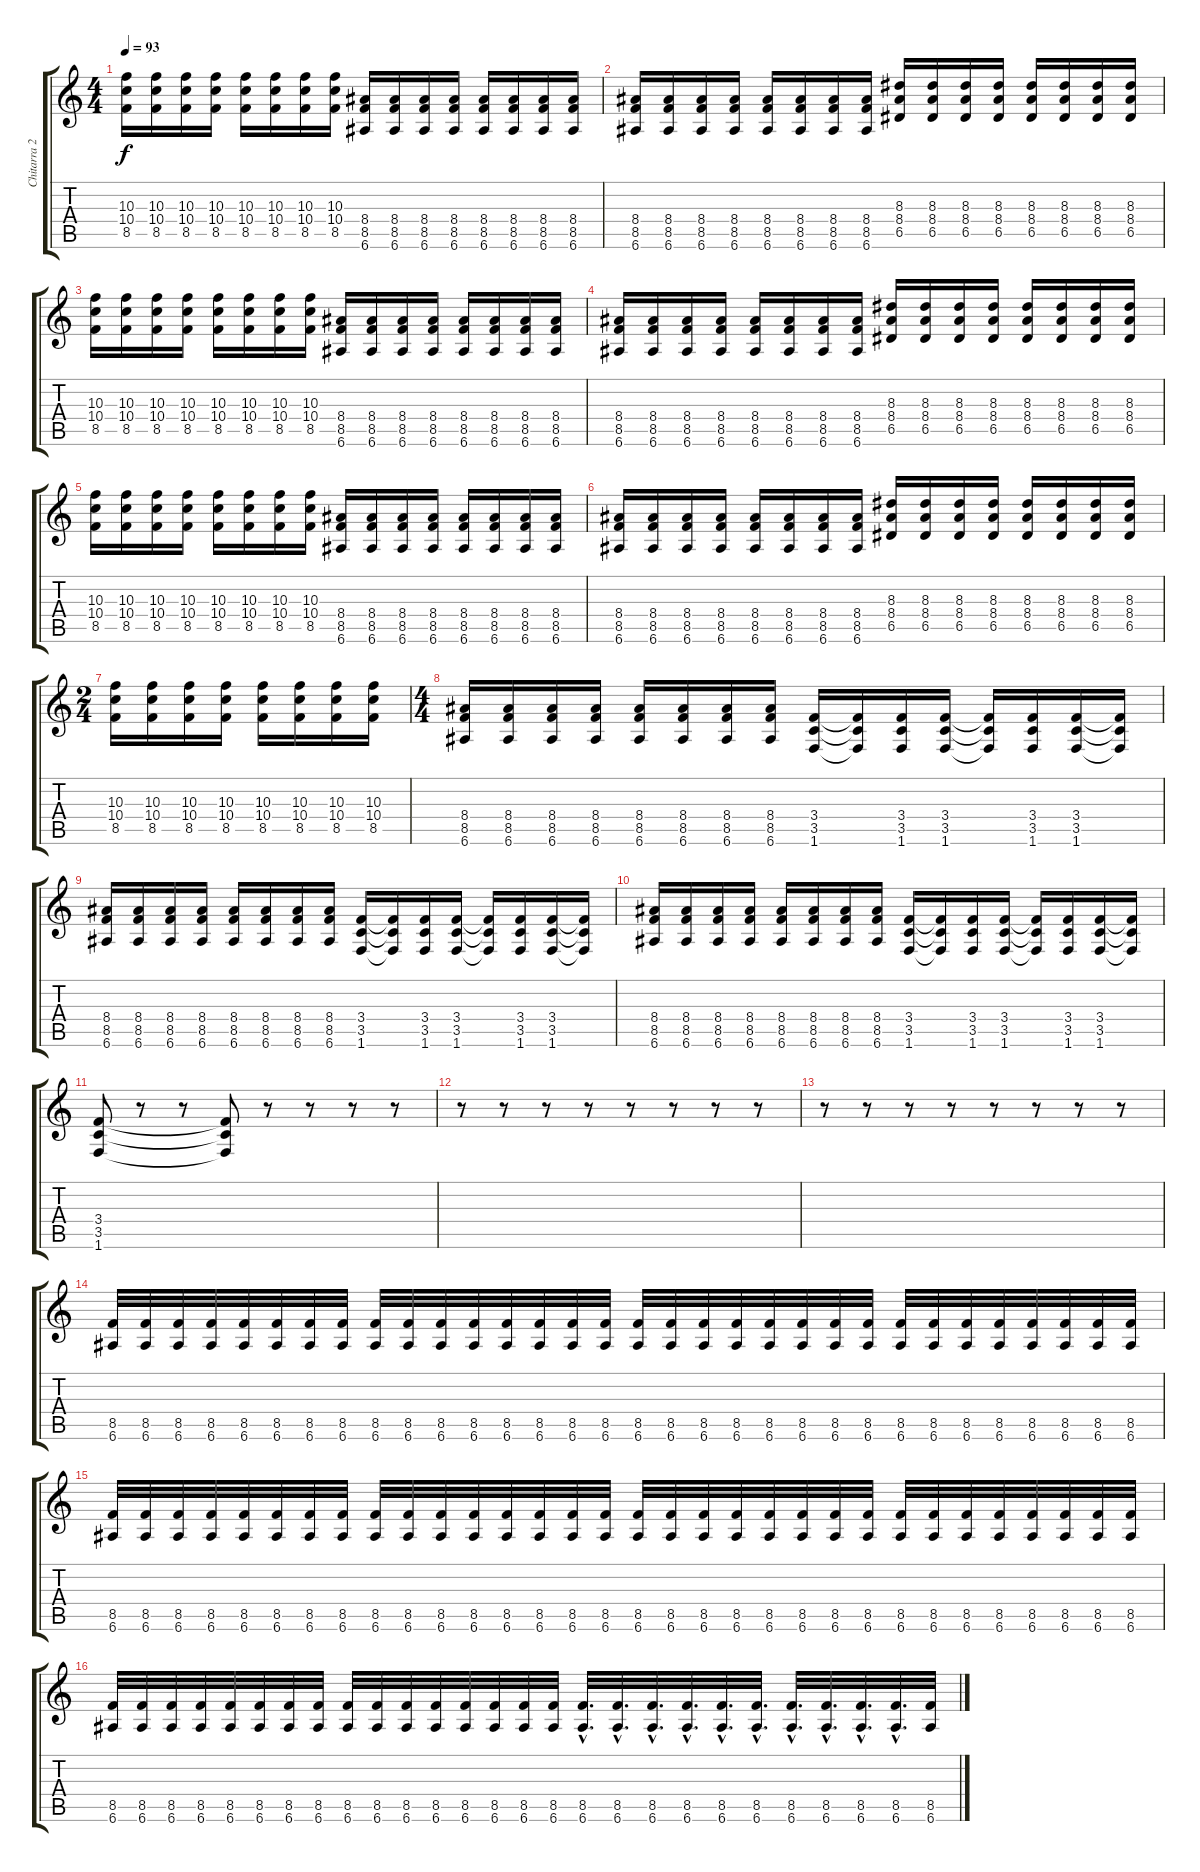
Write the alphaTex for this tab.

\track ("Chitarra 2" "Chitarra 2") {instrument distortionguitar}
\staff {score tabs}
\tuning (E4 B3 G3 D3 A2 E2) {hide}
\ts (4 4)
\tempo 93
\clef g2
\ks c
(10.3 10.4 8.5).16{dy f} (10.3 10.4 8.5).16 (10.3 10.4 8.5).16 (10.3 10.4 8.5).16 (10.3 10.4 8.5).16 (10.3 10.4 8.5).16 (10.3 10.4 8.5).16 (10.3 10.4 8.5).16 (8.4 8.5 6.6).16 (8.4 8.5 6.6).16 (8.4 8.5 6.6).16 (8.4 8.5 6.6).16 (8.4 8.5 6.6).16 (8.4 8.5 6.6).16 (8.4 8.5 6.6).16 (8.4 8.5 6.6).16 |
(8.4 8.5 6.6).16 (8.4 8.5 6.6).16 (8.4 8.5 6.6).16 (8.4 8.5 6.6).16 (8.4 8.5 6.6).16 (8.4 8.5 6.6).16 (8.4 8.5 6.6).16 (8.4 8.5 6.6).16 (8.3 8.4 6.5).16 (8.3 8.4 6.5).16 (8.3 8.4 6.5).16 (8.3 8.4 6.5).16 (8.3 8.4 6.5).16 (8.3 8.4 6.5).16 (8.3 8.4 6.5).16 (8.3 8.4 6.5).16 |
(10.3 10.4 8.5).16 (10.3 10.4 8.5).16 (10.3 10.4 8.5).16 (10.3 10.4 8.5).16 (10.3 10.4 8.5).16 (10.3 10.4 8.5).16 (10.3 10.4 8.5).16 (10.3 10.4 8.5).16 (8.4 8.5 6.6).16 (8.4 8.5 6.6).16 (8.4 8.5 6.6).16 (8.4 8.5 6.6).16 (8.4 8.5 6.6).16 (8.4 8.5 6.6).16 (8.4 8.5 6.6).16 (8.4 8.5 6.6).16 |
(8.4 8.5 6.6).16 (8.4 8.5 6.6).16 (8.4 8.5 6.6).16 (8.4 8.5 6.6).16 (8.4 8.5 6.6).16 (8.4 8.5 6.6).16 (8.4 8.5 6.6).16 (8.4 8.5 6.6).16 (8.3 8.4 6.5).16 (8.3 8.4 6.5).16 (8.3 8.4 6.5).16 (8.3 8.4 6.5).16 (8.3 8.4 6.5).16 (8.3 8.4 6.5).16 (8.3 8.4 6.5).16 (8.3 8.4 6.5).16 |
(10.3 10.4 8.5).16 (10.3 10.4 8.5).16 (10.3 10.4 8.5).16 (10.3 10.4 8.5).16 (10.3 10.4 8.5).16 (10.3 10.4 8.5).16 (10.3 10.4 8.5).16 (10.3 10.4 8.5).16 (8.4 8.5 6.6).16 (8.4 8.5 6.6).16 (8.4 8.5 6.6).16 (8.4 8.5 6.6).16 (8.4 8.5 6.6).16 (8.4 8.5 6.6).16 (8.4 8.5 6.6).16 (8.4 8.5 6.6).16 |
(8.4 8.5 6.6).16 (8.4 8.5 6.6).16 (8.4 8.5 6.6).16 (8.4 8.5 6.6).16 (8.4 8.5 6.6).16 (8.4 8.5 6.6).16 (8.4 8.5 6.6).16 (8.4 8.5 6.6).16 (8.3 8.4 6.5).16 (8.3 8.4 6.5).16 (8.3 8.4 6.5).16 (8.3 8.4 6.5).16 (8.3 8.4 6.5).16 (8.3 8.4 6.5).16 (8.3 8.4 6.5).16 (8.3 8.4 6.5).16 |
\ts (2 4)
(10.3 10.4 8.5).16 (10.3 10.4 8.5).16 (10.3 10.4 8.5).16 (10.3 10.4 8.5).16 (10.3 10.4 8.5).16 (10.3 10.4 8.5).16 (10.3 10.4 8.5).16 (10.3 10.4 8.5).16 |
\ts (4 4)
(8.4 8.5 6.6).16 (8.4 8.5 6.6).16 (8.4 8.5 6.6).16 (8.4 8.5 6.6).16 (8.4 8.5 6.6).16 (8.4 8.5 6.6).16 (8.4 8.5 6.6).16 (8.4 8.5 6.6).16 (3.4 3.5 1.6).16 (3.4{t} 3.5{t} 1.6{t}).16 (3.4 3.5 1.6).16 (3.4 3.5 1.6).16 (3.4{t} 3.5{t} 1.6{t}).16 (3.4 3.5 1.6).16 (3.4 3.5 1.6).16 (3.4{t} 3.5{t} 1.6{t}).16 |
(8.4 8.5 6.6).16 (8.4 8.5 6.6).16 (8.4 8.5 6.6).16 (8.4 8.5 6.6).16 (8.4 8.5 6.6).16 (8.4 8.5 6.6).16 (8.4 8.5 6.6).16 (8.4 8.5 6.6).16 (3.4 3.5 1.6).16 (3.4{t} 3.5{t} 1.6{t}).16 (3.4 3.5 1.6).16 (3.4 3.5 1.6).16 (3.4{t} 3.5{t} 1.6{t}).16 (3.4 3.5 1.6).16 (3.4 3.5 1.6).16 (3.4{t} 3.5{t} 1.6{t}).16 |
(8.4 8.5 6.6).16 (8.4 8.5 6.6).16 (8.4 8.5 6.6).16 (8.4 8.5 6.6).16 (8.4 8.5 6.6).16 (8.4 8.5 6.6).16 (8.4 8.5 6.6).16 (8.4 8.5 6.6).16 (3.4 3.5 1.6).16 (3.4{t} 3.5{t} 1.6{t}).16 (3.4 3.5 1.6).16 (3.4 3.5 1.6).16 (3.4{t} 3.5{t} 1.6{t}).16 (3.4 3.5 1.6).16 (3.4 3.5 1.6).16 (3.4{t} 3.5{t} 1.6{t}).16 |
(3.4 3.5 1.6).8 r.8 r.8 (3.4{t} 3.5{t} 1.6{t}).8 r.8 r.8 r.8 r.8 |
r.8 r.8 r.8 r.8 r.8 r.8 r.8 r.8 |
r.8 r.8 r.8 r.8 r.8 r.8 r.8 r.8 |
(8.5 6.6).32 (8.5 6.6).32 (8.5 6.6).32 (8.5 6.6).32 (8.5 6.6).32 (8.5 6.6).32 (8.5 6.6).32 (8.5 6.6).32 (8.5 6.6).32 (8.5 6.6).32 (8.5 6.6).32 (8.5 6.6).32 (8.5 6.6).32 (8.5 6.6).32 (8.5 6.6).32 (8.5 6.6).32 (8.5 6.6).32 (8.5 6.6).32 (8.5 6.6).32 (8.5 6.6).32 (8.5 6.6).32 (8.5 6.6).32 (8.5 6.6).32 (8.5 6.6).32 (8.5 6.6).32 (8.5 6.6).32 (8.5 6.6).32 (8.5 6.6).32 (8.5 6.6).32 (8.5 6.6).32 (8.5 6.6).32 (8.5 6.6).32 |
(8.5 6.6).32 (8.5 6.6).32 (8.5 6.6).32 (8.5 6.6).32 (8.5 6.6).32 (8.5 6.6).32 (8.5 6.6).32 (8.5 6.6).32 (8.5 6.6).32 (8.5 6.6).32 (8.5 6.6).32 (8.5 6.6).32 (8.5 6.6).32 (8.5 6.6).32 (8.5 6.6).32 (8.5 6.6).32 (8.5 6.6).32 (8.5 6.6).32 (8.5 6.6).32 (8.5 6.6).32 (8.5 6.6).32 (8.5 6.6).32 (8.5 6.6).32 (8.5 6.6).32 (8.5 6.6).32 (8.5 6.6).32 (8.5 6.6).32 (8.5 6.6).32 (8.5 6.6).32 (8.5 6.6).32 (8.5 6.6).32 (8.5 6.6).32 |
(8.5 6.6).32 (8.5 6.6).32 (8.5 6.6).32 (8.5 6.6).32 (8.5 6.6).32 (8.5 6.6).32 (8.5 6.6).32 (8.5 6.6).32 (8.5 6.6).32 (8.5 6.6).32 (8.5 6.6).32 (8.5 6.6).32 (8.5 6.6).32 (8.5 6.6).32 (8.5 6.6).32 (8.5 6.6).32 (8.5{hac} 6.6{hac}).32{d} (8.5{hac} 6.6{hac}).32{d} (8.5{hac} 6.6{hac}).32{d} (8.5{hac} 6.6{hac}).32{d} (8.5{hac} 6.6{hac}).32{d} (8.5{hac} 6.6{hac}).32{d} (8.5{hac} 6.6{hac}).32{d} (8.5{hac} 6.6{hac}).32{d} (8.5{hac} 6.6{hac}).32{d} (8.5{hac} 6.6{hac}).32{d} (8.5 6.6).32
